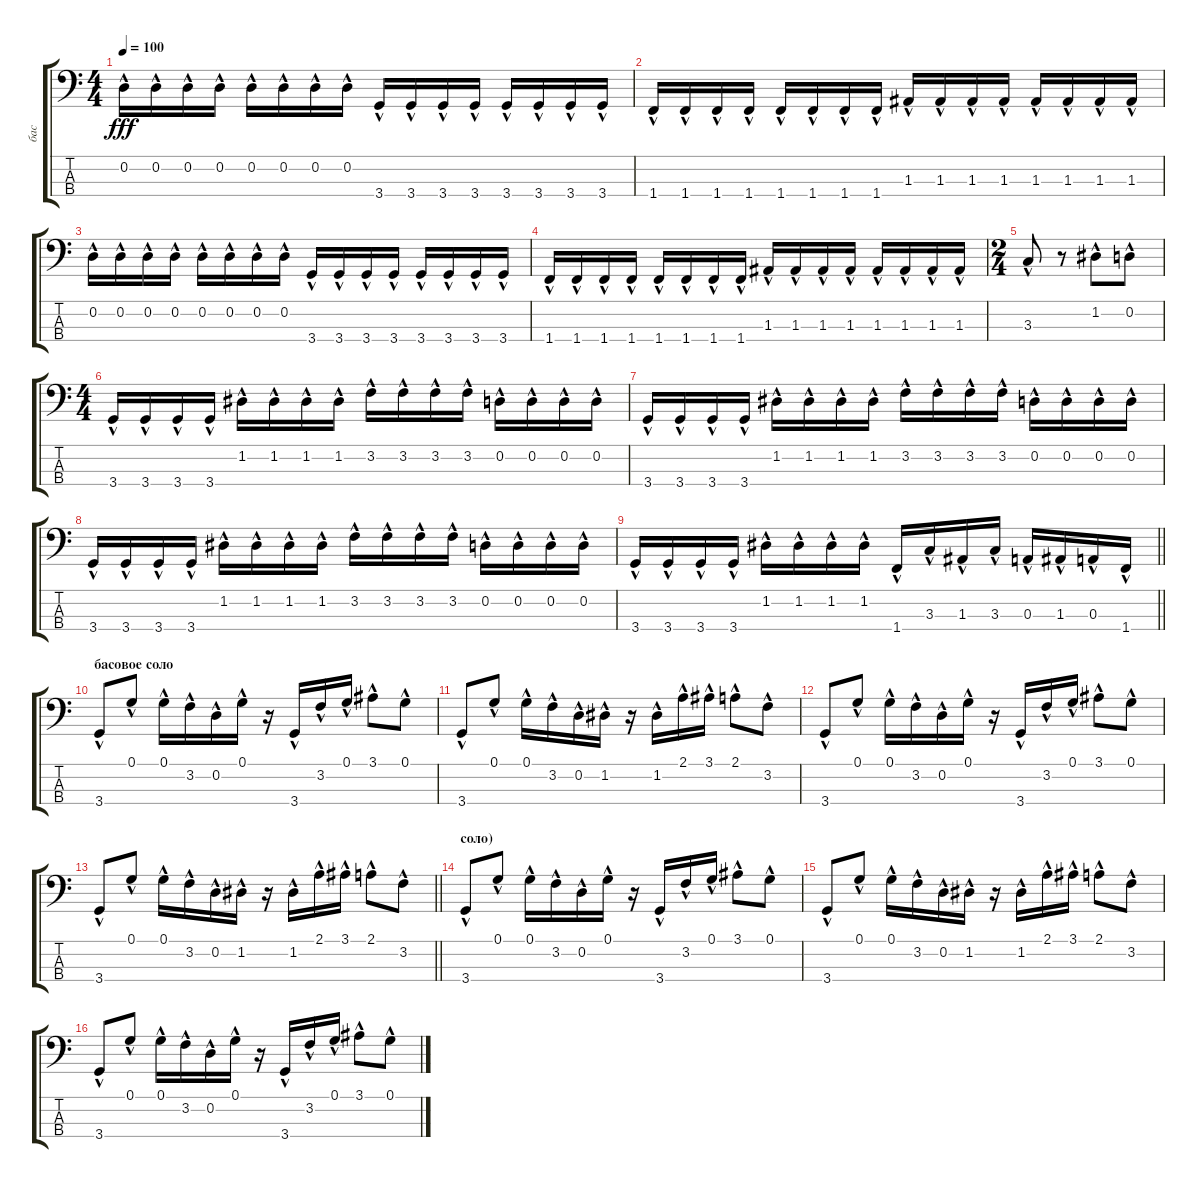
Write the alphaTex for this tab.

\track ("бас" "бас") {instrument electricbassfinger}
\staff {score tabs}
\tuning (G2 D2 A1 E1) {hide}
\ts (4 4)
\tempo 100
\clef f4
\ks c
0.2{hac}.16{dy fff} 0.2{hac}.16 0.2{hac}.16 0.2{hac}.16 0.2{hac}.16 0.2{hac}.16 0.2{hac}.16 0.2{hac}.16 3.4{hac}.16 3.4{hac}.16 3.4{hac}.16 3.4{hac}.16 3.4{hac}.16 3.4{hac}.16 3.4{hac}.16 3.4{hac}.16 |
1.4{hac}.16 1.4{hac}.16 1.4{hac}.16 1.4{hac}.16 1.4{hac}.16 1.4{hac}.16 1.4{hac}.16 1.4{hac}.16 1.3{hac}.16 1.3{hac}.16 1.3{hac}.16 1.3{hac}.16 1.3{hac}.16 1.3{hac}.16 1.3{hac}.16 1.3{hac}.16 |
0.2{hac}.16 0.2{hac}.16 0.2{hac}.16 0.2{hac}.16 0.2{hac}.16 0.2{hac}.16 0.2{hac}.16 0.2{hac}.16 3.4{hac}.16 3.4{hac}.16 3.4{hac}.16 3.4{hac}.16 3.4{hac}.16 3.4{hac}.16 3.4{hac}.16 3.4{hac}.16 |
1.4{hac}.16 1.4{hac}.16 1.4{hac}.16 1.4{hac}.16 1.4{hac}.16 1.4{hac}.16 1.4{hac}.16 1.4{hac}.16 1.3{hac}.16 1.3{hac}.16 1.3{hac}.16 1.3{hac}.16 1.3{hac}.16 1.3{hac}.16 1.3{hac}.16 1.3{hac}.16 |
\ts (2 4)
3.3{hac}.8 r.8 1.2{hac}.8 0.2{hac}.8 |
\ts (4 4)
3.4{hac}.16 3.4{hac}.16 3.4{hac}.16 3.4{hac}.16 1.2{hac}.16 1.2{hac}.16 1.2{hac}.16 1.2{hac}.16 3.2{hac}.16 3.2{hac}.16 3.2{hac}.16 3.2{hac}.16 0.2{hac}.16 0.2{hac}.16 0.2{hac}.16 0.2{hac}.16 |
3.4{hac}.16 3.4{hac}.16 3.4{hac}.16 3.4{hac}.16 1.2{hac}.16 1.2{hac}.16 1.2{hac}.16 1.2{hac}.16 3.2{hac}.16 3.2{hac}.16 3.2{hac}.16 3.2{hac}.16 0.2{hac}.16 0.2{hac}.16 0.2{hac}.16 0.2{hac}.16 |
3.4{hac}.16 3.4{hac}.16 3.4{hac}.16 3.4{hac}.16 1.2{hac}.16 1.2{hac}.16 1.2{hac}.16 1.2{hac}.16 3.2{hac}.16 3.2{hac}.16 3.2{hac}.16 3.2{hac}.16 0.2{hac}.16 0.2{hac}.16 0.2{hac}.16 0.2{hac}.16 |
\barLineRight lightlight
3.4{hac}.16 3.4{hac}.16 3.4{hac}.16 3.4{hac}.16 1.2{hac}.16 1.2{hac}.16 1.2{hac}.16 1.2{hac}.16 1.4{hac}.16 3.3{hac}.16 1.3{hac}.16 3.3{hac}.16 0.3{hac}.16 1.3{hac}.16 0.3{hac}.16 1.4{hac}.16 |
\section ("" "басовое соло")
3.4{hac}.8 0.1{hac}.8 0.1{hac}.16 3.2{hac}.16 0.2{hac}.16 0.1{hac}.16 r.16 3.4{hac}.16 3.2{hac}.16 0.1{hac}.16 3.1{hac}.8 0.1{hac}.8 |
3.4{hac}.8 0.1{hac}.8 0.1{hac}.16 3.2{hac}.16 0.2{hac}.16 1.2{hac}.16 r.16 1.2{hac}.16 2.1{hac}.16 3.1{hac}.16 2.1{hac}.8 3.2{hac}.8 |
3.4{hac}.8 0.1{hac}.8 0.1{hac}.16 3.2{hac}.16 0.2{hac}.16 0.1{hac}.16 r.16 3.4{hac}.16 3.2{hac}.16 0.1{hac}.16 3.1{hac}.8 0.1{hac}.8 |
\barLineRight lightlight
3.4{hac}.8 0.1{hac}.8 0.1{hac}.16 3.2{hac}.16 0.2{hac}.16 1.2{hac}.16 r.16 1.2{hac}.16 2.1{hac}.16 3.1{hac}.16 2.1{hac}.8 3.2{hac}.8 |
\section ("" "соло)")
3.4{hac}.8 0.1{hac}.8 0.1{hac}.16 3.2{hac}.16 0.2{hac}.16 0.1{hac}.16 r.16 3.4{hac}.16 3.2{hac}.16 0.1{hac}.16 3.1{hac}.8 0.1{hac}.8 |
3.4{hac}.8 0.1{hac}.8 0.1{hac}.16 3.2{hac}.16 0.2{hac}.16 1.2{hac}.16 r.16 1.2{hac}.16 2.1{hac}.16 3.1{hac}.16 2.1{hac}.8 3.2{hac}.8 |
3.4{hac}.8 0.1{hac}.8 0.1{hac}.16 3.2{hac}.16 0.2{hac}.16 0.1{hac}.16 r.16 3.4{hac}.16 3.2{hac}.16 0.1{hac}.16 3.1{hac}.8 0.1{hac}.8
